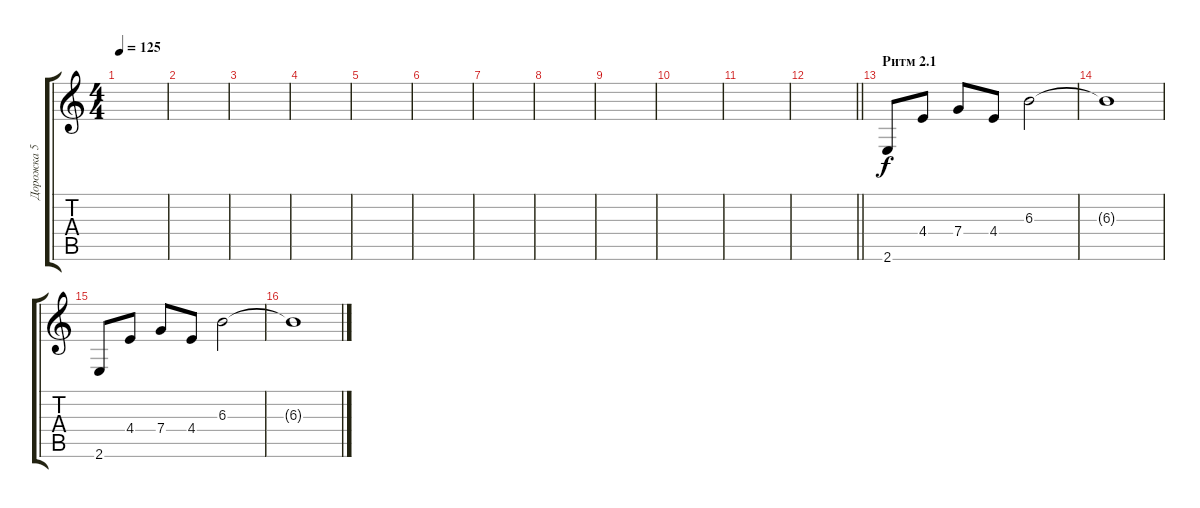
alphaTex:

\track ("Дорожка 5" "Дорожка 5") {instrument distortionguitar}
\staff {score tabs}
\tuning (D4 A3 F3 C3 G2 D2) {hide}
\ts (4 4)
\tempo 125
\clef g2
\ks c
|
|
|
|
|
|
|
|
|
|
|
\barLineRight lightlight
|
\section ("" "Ритм 2.1")
2.6.8 4.4.8 7.4.8 4.4.8 6.3.2 |
6.3{t}.1 |
2.6.8 4.4.8 7.4.8 4.4.8 6.3.2 |
6.3{t}.1
